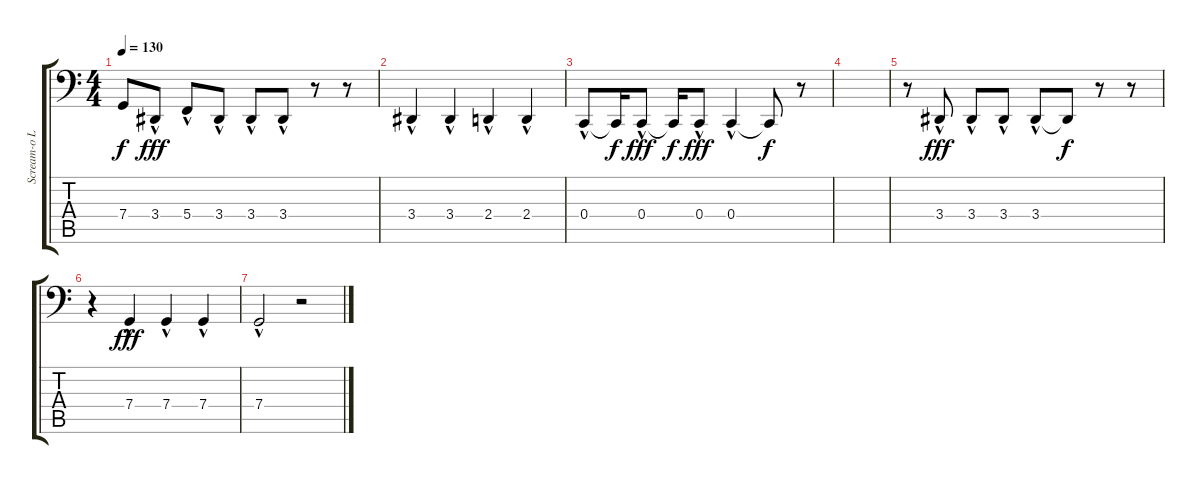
\track ("Scream-o Lyrics" "Scream-o L") {instrument synthbrass1}
\staff {score tabs}
\tuning (D2 A2 F2 C2 G1 C1) {hide}
\ts (4 4)
\tempo 130
\clef f4
\ks c
7.4{t}.8{dy f} 3.4{hac}.8{dy fff} 5.4{hac}.8 3.4{hac}.8 3.4{hac}.8 3.4{hac}.8 r.8 r.8 |
3.4{hac}.4 3.4{hac}.4 2.4{hac}.4 2.4{hac}.4 |
0.4{hac}.8 0.4{t}.16{dy f} 0.4{hac}.8{dy fff} 0.4{t}.16{dy f} 0.4{hac}.8{dy fff} 0.4{hac}.4 0.4{t}.8{dy f} r.8 |
|
r.8 3.4{hac}.8{dy fff} 3.4{hac}.8 3.4{hac}.8 3.4{hac}.8 3.4{t}.8{dy f} r.8 r.8 |
r.4 7.4{hac}.4{dy fff} 7.4{hac}.4 7.4{hac}.4 |
7.4{hac}.2 r.2
